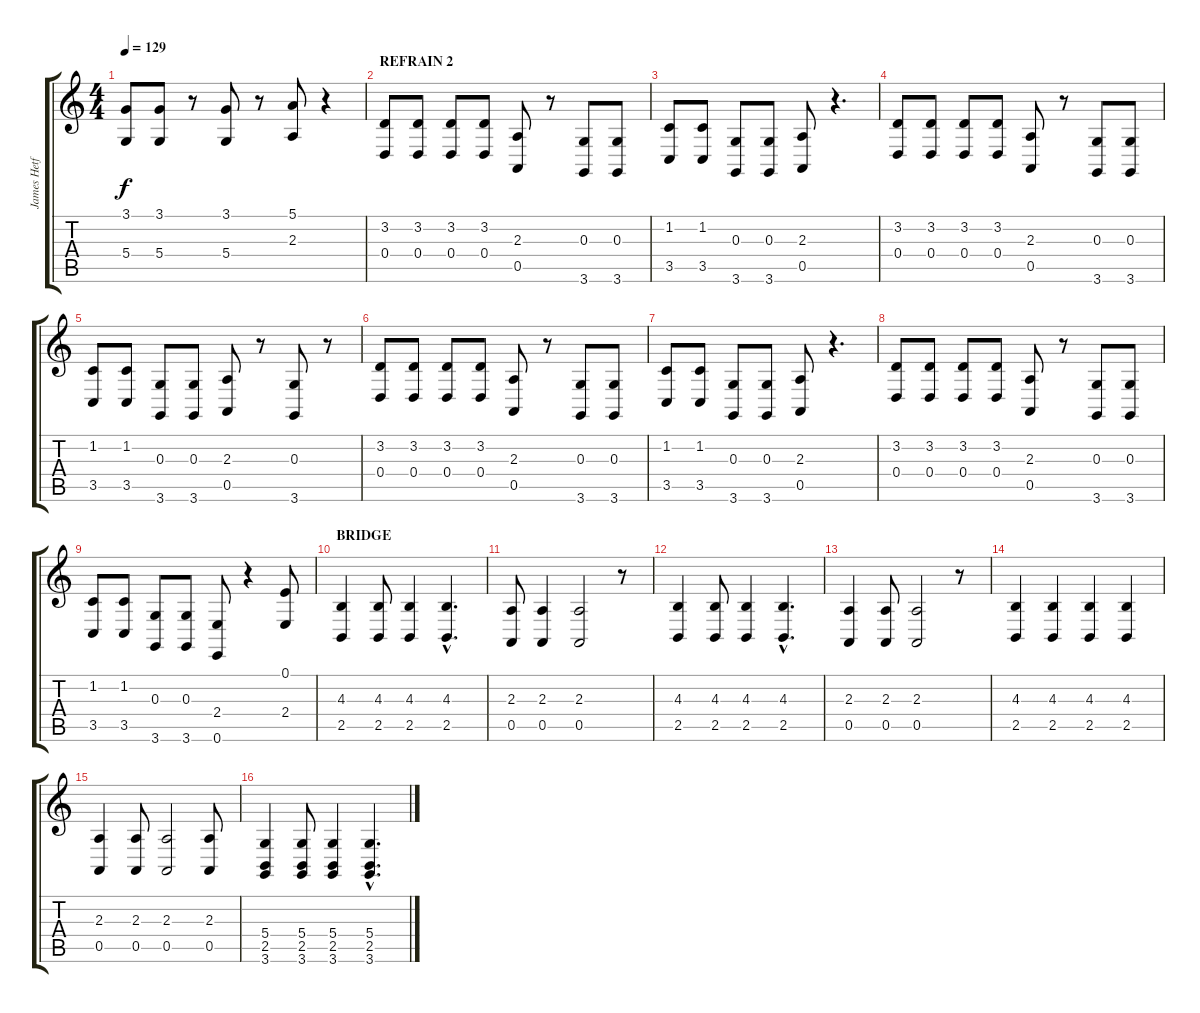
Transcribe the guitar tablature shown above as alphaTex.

\track ("James Hetfield [lyrics]" "James Hetf") {instrument violin}
\staff {score tabs}
\tuning (E4 B3 G3 D3 A2 E2) {hide}
\ts (4 4)
\tempo 129
\clef g2
\ks c
(3.1 5.4).8{dy f} (3.1 5.4).8 r.8 (3.1 5.4).8 r.8 (5.1 2.3).8 r.4 |
\section ("" "REFRAIN 2")
(3.2 0.4).8 (3.2 0.4).8 (3.2 0.4).8 (3.2 0.4).8 (2.3 0.5).8 r.8 (0.3 3.6).8 (0.3 3.6).8 |
(1.2 3.5).8 (1.2 3.5).8 (0.3 3.6).8 (0.3 3.6).8 (2.3 0.5).8 r.4{d} |
(3.2 0.4).8 (3.2 0.4).8 (3.2 0.4).8 (3.2 0.4).8 (2.3 0.5).8 r.8 (0.3 3.6).8 (0.3 3.6).8 |
(1.2 3.5).8 (1.2 3.5).8 (0.3 3.6).8 (0.3 3.6).8 (2.3 0.5).8 r.8 (0.3 3.6).8 r.8 |
(3.2 0.4).8 (3.2 0.4).8 (3.2 0.4).8 (3.2 0.4).8 (2.3 0.5).8 r.8 (0.3 3.6).8 (0.3 3.6).8 |
(1.2 3.5).8 (1.2 3.5).8 (0.3 3.6).8 (0.3 3.6).8 (2.3 0.5).8 r.4{d} |
(3.2 0.4).8 (3.2 0.4).8 (3.2 0.4).8 (3.2 0.4).8 (2.3 0.5).8 r.8 (0.3 3.6).8 (0.3 3.6).8 |
(1.2 3.5).8 (1.2 3.5).8 (0.3 3.6).8 (0.3 3.6).8 (2.4 0.6).8 r.4 (0.1 2.4).8 |
\section ("" "BRIDGE")
(4.3 2.5).4 (4.3 2.5).8 (4.3 2.5).4 (4.3{hac} 2.5{hac}).4{d} |
(2.3 0.5).8 (2.3 0.5).4 (2.3 0.5).2 r.8 |
(4.3 2.5).4 (4.3 2.5).8 (4.3 2.5).4 (4.3{hac} 2.5{hac}).4{d} |
(2.3 0.5).4 (2.3 0.5).8 (2.3 0.5).2 r.8 |
(4.3 2.5).4 (4.3 2.5).4 (4.3 2.5).4 (4.3 2.5).4 |
(2.3 0.5).4 (2.3 0.5).8 (2.3 0.5).2 (2.3 0.5).8 |
(5.4 2.5 3.6).4 (5.4 2.5 3.6).8 (5.4 2.5 3.6).4 (5.4{hac} 2.5{hac} 3.6{hac}).4{d}
